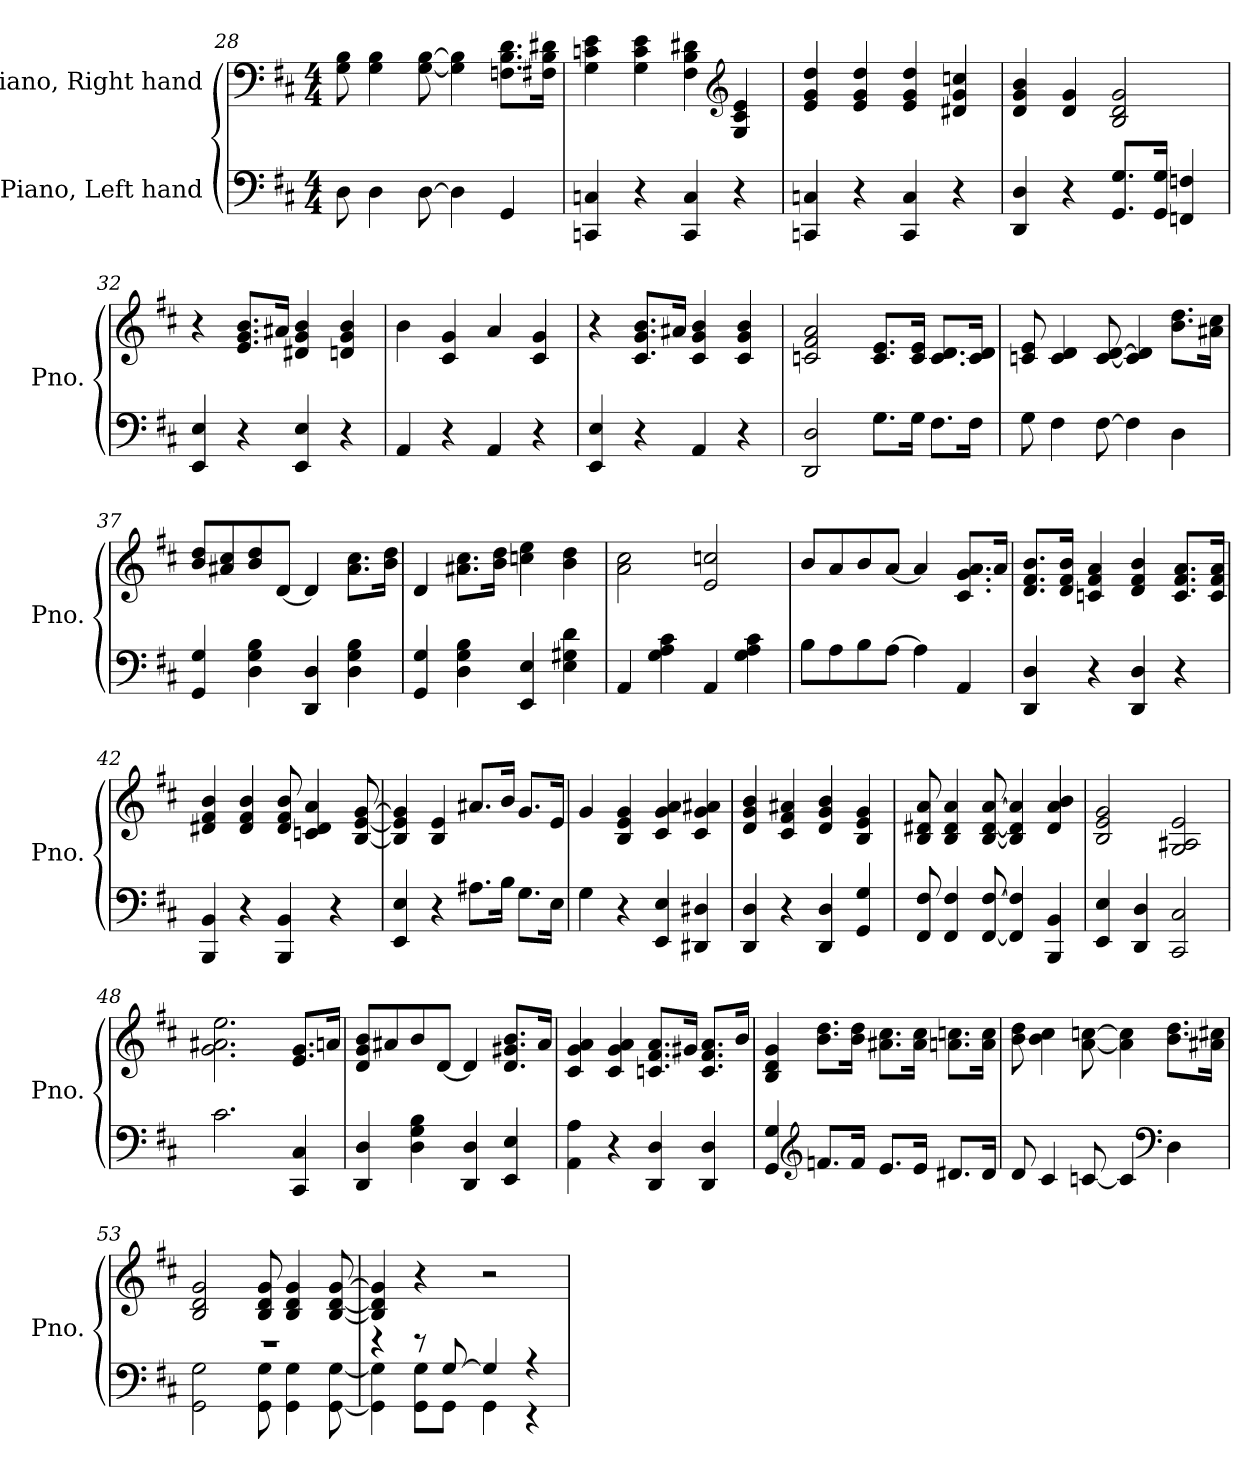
**kern	**kern
*part2	*part1
*staff2	*staff1
*I"Piano, Left hand	*I"Piano, Right hand
*I'Pno.	*I'Pno.
*clefF4	*clefF4
*k[f#c#]	*k[f#c#]
*M4/4	*M4/4
=28	=28
8D\	8G\ 8B\
4D\	4G\ 4B\
[8D\	[8G\ [8B\
4D\]	4G\] 4B\]
4GG/	8.Fn\ 8.B\ 8.d\L
.	16F#X\ 16B\ 16d#X\Jk
!!LO:PB:g=z
=29	=29
4CCn/ 4Cn/	4G\ 4cn\ 4e\
4r	4G\ 4c\ 4e\
4CC/ 4C/	4F#\ 4B\ 4d#X\
*	*clefG2
4r	4G/ 4c/ 4e/
=30	=30
4CCn/ 4Cn/	4e/ 4g/ 4dd/
4r	4e/ 4g/ 4dd/
4CC/ 4C/	4e/ 4g/ 4dd/
4r	4d#X/ 4g/ 4ccn/
=31	=31
4DD/ 4D/	4d/ 4g/ 4b/
4r	4d/ 4g/
8.GG/ 8.G/L	2B/ 2d/ 2g/
16GG/ 16G/Jk	.
4FFn/ 4Fn/	.
=32	=32
4EE/ 4E/	4r
4r	8.e/ 8.g/ 8.b/L
.	16a#X/Jk
4EE/ 4E/	4d#X/ 4g/ 4b/
4r	4dn/ 4g/ 4b/
=33	=33
4AA/	4b\
4r	4c#/ 4g/
4AA/	4a/
4r	4c#/ 4g/
=34	=34
4EE/ 4E/	4r
4r	8.c#/ 8.g/ 8.b/L
.	16a#X/Jk
4AA/	4c#/ 4g/ 4b/
4r	4c#/ 4g/ 4b/
!!LO:LB:g=z
=35	=35
2DD/ 2D/	2cn/ 2f#/ 2a/
8.G\L	8.c/ 8.e/L
16G\Jk	16c/ 16e/Jk
8.F#\L	8.c/ 8.d/L
16F#\Jk	16c/ 16d/Jk
=36	=36
8G\	8cn/ 8e/
4F#\	4c/ 4d/
[8F#\	[8c/ [8d/
4F#\]	4c/] 4d/]
4D\	8.b\ 8.dd\L
.	16a#X\ 16cc#\Jk
=37	=37
4GG/ 4G/	8b/ 8dd/L
.	8a#X/ 8cc#/
4D\ 4G\ 4B\	8b/ 8dd/
.	[8d/J
4DD/ 4D/	4d/]
4D\ 4G\ 4B\	8.a#\ 8.cc#\L
.	16b\ 16dd\Jk
=38	=38
4GG/ 4G/	4d/
4D\ 4G\ 4B\	8.a#X\ 8.cc#\L
.	16b\ 16dd\Jk
4EE/ 4E/	4ccn\ 4ee\
4E\ 4G#X\ 4d\	4b\ 4dd\
!!LO:LB:g=z
=39	=39
4AA/	2a\ 2cc#\
4G\ 4A\ 4c#\	.
4AA/	2e/ 2ccn/
4G\ 4A\ 4c#\	.
=40	=40
8B\L	8b/L
8A\	8a/
8B\	8b/
[8A\J	[8a/J
4A\]	4a/]
4AA/	8.c#/ 8.g/ 8.a/L
.	16a/Jk
=41	=41
4DD/ 4D/	8.d/ 8.f#/ 8.b/L
.	16d/ 16f#/ 16b/Jk
4r	4cn/ 4f#/ 4a/
4DD/ 4D/	4d/ 4f#/ 4b/
4r	8.c/ 8.f#/ 8.a/L
.	16c/ 16f#/ 16a/Jk
=42	=42
4BBB/ 4BB/	4d#X/ 4f#/ 4b/
4r	4d#/ 4f#/ 4b/
4BBB/ 4BB/	8d#/ 8f#/ 8b/
.	4cn/ 4d#/ 4a/
4r	.
.	[8B/ [8e/ [8g/
=43	=43
4EE/ 4E/	4B/] 4e/] 4g/]
4r	4B/ 4e/
8.A#X\L	8.a#X/L
16B\Jk	16b/Jk
8.G\L	8.g/L
16E\Jk	16e/Jk
!!LO:LB:g=z
=44	=44
4G\	4g/
4r	4B/ 4e/ 4g/
4EE/ 4E/	4c#/ 4g/ 4a/
4DD#X/ 4D#X/	4c#/ 4g/ 4a#X/
=45	=45
4DD/ 4D/	4d/ 4g/ 4b/
4r	4c#/ 4f#/ 4a#X/
4DD/ 4D/	4d/ 4g/ 4b/
4GG/ 4G/	4B/ 4e/ 4g/
=46	=46
8FF#/ 8F#/	8B/ 8d#X/ 8a/
4FF#/ 4F#/	4B/ 4d#/ 4a/
[8FF#/ [8F#/	[8B/ [8d#/ [8a/
4FF#/] 4F#/]	4B/] 4d#/] 4a/]
4BBB/ 4BB/	4d#/ 4a/ 4b/
=47	=47
4EE/ 4E/	2B/ 2e/ 2g/
4DD/ 4D/	.
2CC#/ 2C#/	2G/ 2A#X/ 2e/
=48	=48
2.c#\	2.g\ 2.a#X\ 2.ee\
4CC#/ 4C#/	8.e/ 8.g/L
.	16an/Jk
!!LO:LB:g=z
=49	=49
4DD/ 4D/	8d/ 8g/ 8b/L
.	8a#X/
4D\ 4G\ 4B\	8b/
.	[8d/J
4DD/ 4D/	4d/]
4EE/ 4E/	8.d/ 8.g#X/ 8.b/L
.	16a#/Jk
=50	=50
4AA\ 4A\	4c#/ 4g/ 4a/
4r	4c#/ 4g/ 4a/
4DD/ 4D/	8.cn/ 8.f#/ 8.a/L
.	16g#X/Jk
4DD/ 4D/	8.c/ 8.f#/ 8.a/L
.	16b/Jk
=51	=51
4GG/ 4G/	4B/ 4d/ 4g/
*clefG2	*
8.fn/L	8.b\ 8.dd\L
16f/Jk	16b\ 16dd\Jk
8.e/L	8.a#X\ 8.cc#\L
16e/Jk	16a#\ 16cc#\Jk
8.d#X/L	8.an\ 8.ccn\L
16d#/Jk	16a\ 16cc\Jk
!!LO:LB:g=z
=52	=52
8d/	8b\ 8dd\
4c#/	4b\ 4cc#\
[8cn/	[8a\ [8ccn\
4c/]	4a\] 4cc\]
*clefF4	*
4D\	8.b\ 8.dd\L
.	16a#X\ 16cc#X\Jk
=53	=53
*^	*
1r	2GG\ 2G\	2B/ 2d/ 2g/
.	8GG\ 8G\	8B/ 8d/ 8g/
.	4GG\ 4G\	4B/ 4d/ 4g/
.	[8GG\ [8G\	[8B/ [8d/ [8g/
=54	=54	=54
4r	4GG\] 4G\]	4B/] 4d/] 4g/]
8r	8GG\ 8G\L	4r
[8G/	8GG\J	.
4G/]	4GG\	2r
4r	4r	.
*v	*v	*
=	=
*-	*-
